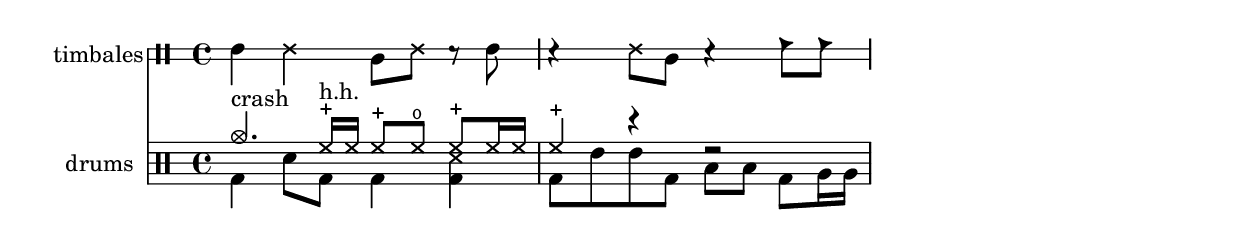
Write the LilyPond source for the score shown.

%% Do not edit this file; it is auto-generated from LSR http://lsr.dsi.unimi.it
%% This file is in the public domain.
\version "2.11.55"

\header {
  lsrtags = "rhythms, percussion"

  texidoces = "
Mediante la utilización de las potentes herramientas preconfiguradas
como la función @code{\drummode} y el contexto @code{DrumStaff}, la
introducción de partes para percusión es muy fácil: las percusiones se
sitúan en sus propias posiciones de pentagrama (con una clave
especial) y tienen las cabezas correspondientes al instrumento.  Es
posible añadir un símbolo adicional a la percusión o reducir el número
de líneas.

"
  doctitlees = "Escritura de partes de percusión"

  texidoc = "
Using the powerful pre-configured tools such as the @code{\\drummode}
function and the @code{DrumStaff} context, inputting drum parts is
quite easy: drums are placed at their own staff positions (with a
special clef symbol) and have note heads according to the drum.
Attaching an extra symbol to the drum or restricting the number of
lines is possible. 

"
  doctitle = "Adding drum parts"
} % begin verbatim
drh = \drummode { cymc4.^"crash" hhc16^"h.h." hh hhc8 hho hhc8 hh16 hh hhc4 r4 r2 }
drl = \drummode { bd4 sn8 bd bd4 << bd ss >>  bd8 tommh tommh bd toml toml bd tomfh16 tomfh }
timb = \drummode { timh4 ssh timl8 ssh r timh r4 ssh8 timl r4 cb8 cb }

\score {
  <<
    \new DrumStaff \with {
      drumStyleTable = #timbales-style
      \override StaffSymbol #'line-count = #2
      \override BarLine #'bar-size = #2
    } <<
      \set Staff.instrumentName = #"timbales"
      \timb
    >>
    \new DrumStaff <<
      \set Staff.instrumentName = #"drums"
      \new DrumVoice { \stemUp \drh }
      \new DrumVoice { \stemDown \drl }
    >>
  >>
  \layout { }
  \midi {
    \context {
      \Score
      tempoWholesPerMinute = #(ly:make-moment 120 4)
    }
  }
}
